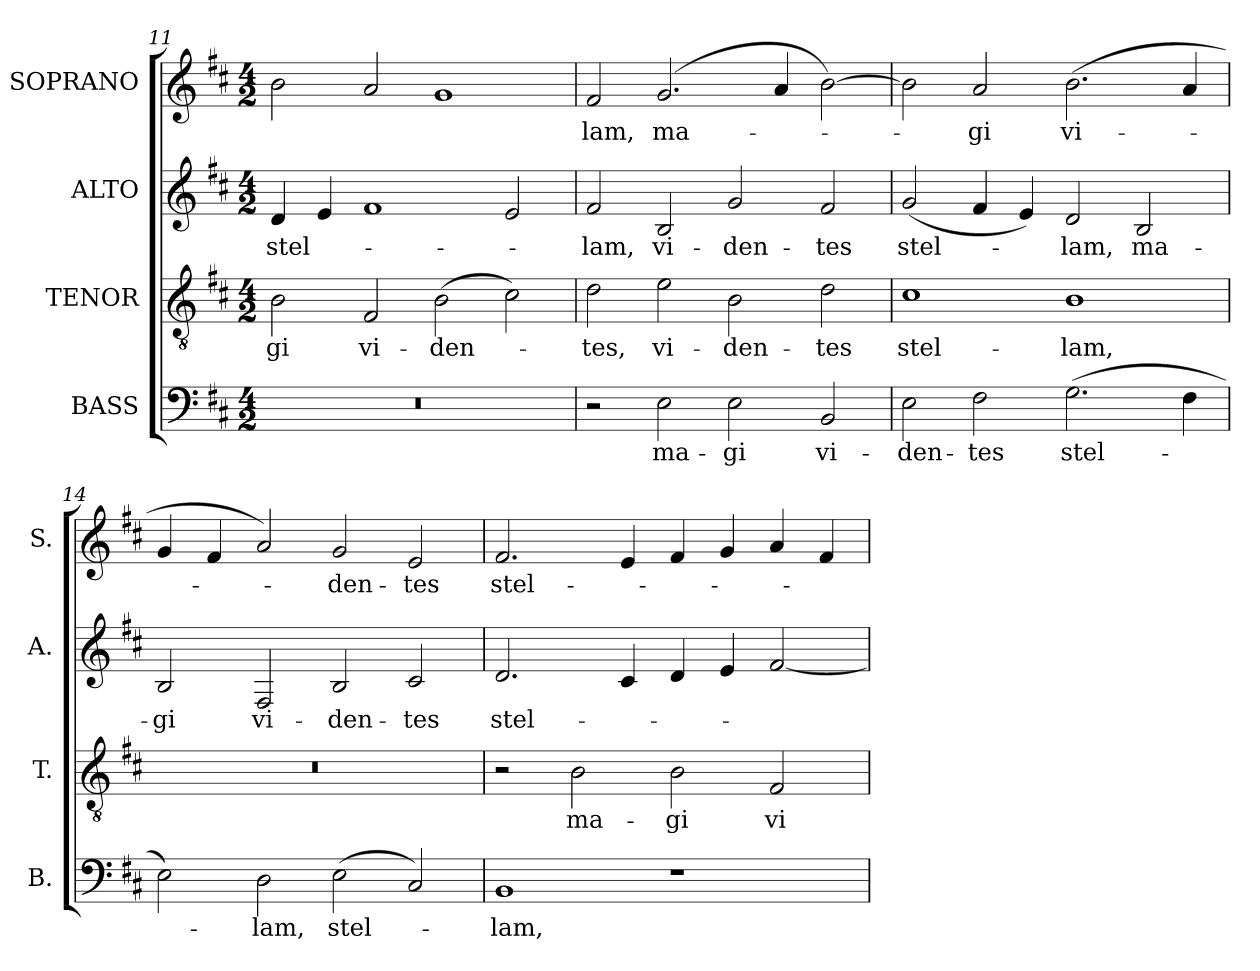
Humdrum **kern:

**kern	**text	**kern	**text	**kern	**text	**kern	**text
*part4	*part4	*part3	*part3	*part2	*part2	*part1	*part1
*staff4	*staff4	*staff3	*staff3	*staff2	*staff2	*staff1	*staff1
*I"BASS	*	*I"TENOR	*	*I"ALTO	*	*I"SOPRANO	*
*I'B.	*	*I'T.	*	*I'A.	*	*I'S.	*
*clefF4	*	*clefGv2	*	*clefG2	*	*clefG2	*
*	*	*ITrd7c12	*	*	*	*	*
*k[f#c#]	*	*k[f#c#]	*	*k[f#c#]	*	*k[f#c#]	*
*D:	*	*D:	*	*D:	*	*D:	*
*M4/2	*	*M4/2	*	*M4/2	*	*M4/2	*
=11	=11	=11	=11	=11	=11	=11	=11
!LO:N:vis=1	!	!	!	!	!	!	!
!	!	!	!LO:LY:b:color=#000000	!	!	!	!
!	!	!	!	!	!LO:LY:b:color=#000000	!	!
0r	.	2BBi\	-gi	4di/	stel-	2bi\	.
.	.	.	.	4ei/	.	.	.
!	!	!	!LO:LY:b:color=#000000	!	!	!	!
.	.	2FF#i/	vi-	1f#i	.	2ai/	.
!	!	!	!LO:LY:b:color=#000000	!	!	!	!
.	.	(2BBi\	-den-	.	.	1gi	.
.	.	2C#i\)	.	2ei/	.	.	.
=12	=12	=12	=12	=12	=12	=12	=12
!	!	!	!LO:LY:b:color=#000000	!	!	!	!
!	!	!	!	!	!LO:LY:b:color=#000000	!	!
!	!	!	!	!	!	!	!LO:LY:b:color=#000000
2r	.	2Di\	-tes,	2f#i/	-lam,	2f#i/	-lam,
!	!LO:LY:b:color=#000000	!	!	!	!	!	!
!	!	!	!LO:LY:b:color=#000000	!	!	!	!
!	!	!	!	!	!LO:LY:b:color=#000000	!	!
!	!	!	!	!	!	!	!LO:LY:b:color=#000000
2Ei\	ma-	2Ei\	vi-	2Bi/	vi-	(2.gi/	ma-
!	!LO:LY:b:color=#000000	!	!	!	!	!	!
!	!	!	!LO:LY:b:color=#000000	!	!	!	!
!	!	!	!	!	!LO:LY:b:color=#000000	!	!
2Ei\	-gi	2BBi\	-den-	2gi/	-den-	.	.
.	.	.	.	.	.	4ai/	.
!	!LO:LY:b:color=#000000	!	!	!	!	!	!
!	!	!	!LO:LY:b:color=#000000	!	!	!	!
!	!	!	!	!	!LO:LY:b:color=#000000	!	!
2BBi/	vi-	2Di\	-tes	2f#i/	-tes	[2bi\)	.
!!LO:LB:g=z
=13	=13	=13	=13	=13	=13	=13	=13
!	!LO:LY:b:color=#000000	!	!	!	!	!	!
!	!	!	!LO:LY:b:color=#000000	!	!	!	!
!	!	!	!	!	!LO:LY:b:color=#000000	!	!
2Ei\	-den-	1C#i	stel-	(2gi/	stel-	2bi\]	.
!	!LO:LY:b:color=#000000	!	!	!	!	!	!
!	!	!	!	!	!	!	!LO:LY:b:color=#000000
2F#i\	-tes	.	.	4f#i/	.	2ai/	-gi
.	.	.	.	4ei/)	.	.	.
!	!LO:LY:b:color=#000000	!	!	!	!	!	!
!	!	!	!LO:LY:b:color=#000000	!	!	!	!
!	!	!	!	!	!LO:LY:b:color=#000000	!	!
!	!	!	!	!	!	!	!LO:LY:b:color=#000000
(2.Gi\	stel-	1BBi	-lam,	2di/	-lam,	(2.bi\	vi-
!	!	!	!	!	!LO:LY:b:color=#000000	!	!
.	.	.	.	2Bi/	ma-	.	.
4F#i\	.	.	.	.	.	4ai/	.
=14	=14	=14	=14	=14	=14	=14	=14
!	!	!LO:N:vis=1	!	!	!	!	!
!	!	!	!	!	!LO:LY:b:color=#000000	!	!
2Ei\)	.	0r	.	2Bi/	-gi	4gi/	.
.	.	.	.	.	.	4f#i/	.
!	!LO:LY:b:color=#000000	!	!	!	!	!	!
!	!	!	!	!	!LO:LY:b:color=#000000	!	!
2Di\	-lam,	.	.	2F#i/	vi-	2ai/)	.
!	!LO:LY:b:color=#000000	!	!	!	!	!	!
!	!	!	!	!	!LO:LY:b:color=#000000	!	!
!	!	!	!	!	!	!	!LO:LY:b:color=#000000
(2Ei\	stel-	.	.	2Bi/	-den-	2gi/	-den-
!	!	!	!	!	!LO:LY:b:color=#000000	!	!
!	!	!	!	!	!	!	!LO:LY:b:color=#000000
2C#i/)	.	.	.	2c#i/	-tes	2ei/	-tes
=15	=15	=15	=15	=15	=15	=15	=15
!	!LO:LY:b:color=#000000	!	!	!	!	!	!
!	!	!	!	!	!LO:LY:b:color=#000000	!	!
!	!	!	!	!	!	!	!LO:LY:b:color=#000000
1BBi	-lam,	2r	.	2.di/	stel-	2.f#i/	stel-
!	!	!	!LO:LY:b:color=#000000	!	!	!	!
.	.	2BBi\	ma-	.	.	.	.
.	.	.	.	4c#i/	.	4ei/	.
!	!	!	!LO:LY:b:color=#000000	!	!	!	!
1r	.	2BBi\	-gi	4di/	.	4f#i/	.
.	.	.	.	4ei/	.	4gi/	.
!	!	!	!LO:LY:b:color=#000000	!	!	!	!
.	.	2FF#i/	vi-	[2f#i/	.	4ai/	.
.	.	.	.	.	.	4f#i/	.
=	=	=	=	=	=	=	=
*-	*-	*-	*-	*-	*-	*-	*-
